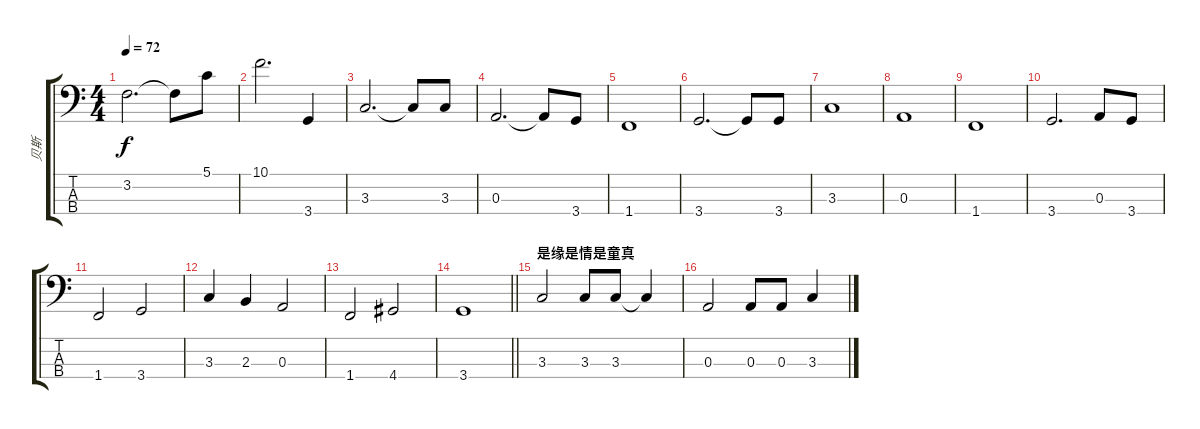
\track ("贝斯" "贝斯") {instrument electricbassfinger}
\staff {score tabs}
\tuning (G2 D2 A1 E1) {hide}
\ts (4 4)
\tempo 72
\clef f4
\ks c
3.2.2{d dy f} 3.2{t}.8 5.1.8 |
10.1.2{d} 3.4.4 |
3.3.2{d} 3.3{t}.8 3.3.8 |
0.3.2{d} 0.3{t}.8 3.4.8 |
1.4.1 |
3.4.2{d} 3.4{t}.8 3.4.8 |
3.3.1 |
0.3.1 |
1.4.1 |
3.4.2{d} 0.3.8 3.4.8 |
1.4.2 3.4.2 |
3.3.4 2.3.4 0.3.2 |
1.4.2 4.4.2 |
\barLineRight lightlight
3.4.1 |
\section ("" "是缘是情是童真")
3.3.2 3.3.8 3.3.8 3.3{t}.4 |
0.3.2 0.3.8 0.3.8 3.3.4
